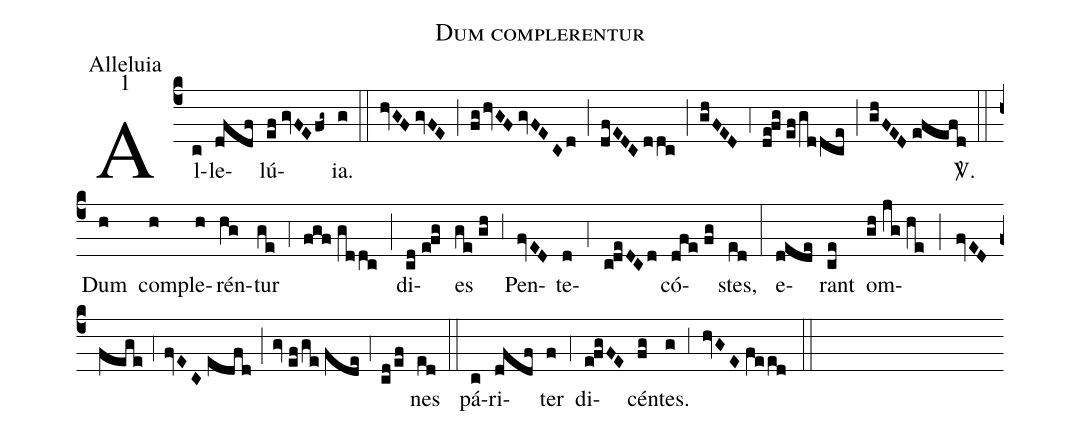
name:Dum complerentur;
office-part:Alleluia;
mode:1;
%%
(c4) Al(c)le(dfdf)lú(ef//gvFE/fg~)ia.(g) (::) (hvGF//gvFE) (;) (fg/hvGF//gvFECd) (;) (dfEDC//ddc) (;) (ghFED) (;4) (de!fg//ef/gddce) (;) (ghFED//efefd) <sp>V/</sp>.(::) Dum(h) com(h)ple(h)rén(hg)tur(ge) (;4) (fgf//gddc) (;) di(cd//e!fg)es(ge//gh) (;3) Pen(fvED)te(d;4c!deDCd)có(dfe//fg)stes,(ed) (:) e(dede)rant(ce) om(gh//jg//he;fvED//fege;4fvEC//edfd;gv//ef/ge//fde;4cd/ef)nes(ed) (::) pá(c)ri(dfdf)ter(f) (;4) di(e!fgFE)cén(fg)tes.(g) (;3) (hvGE//feed) (::)
